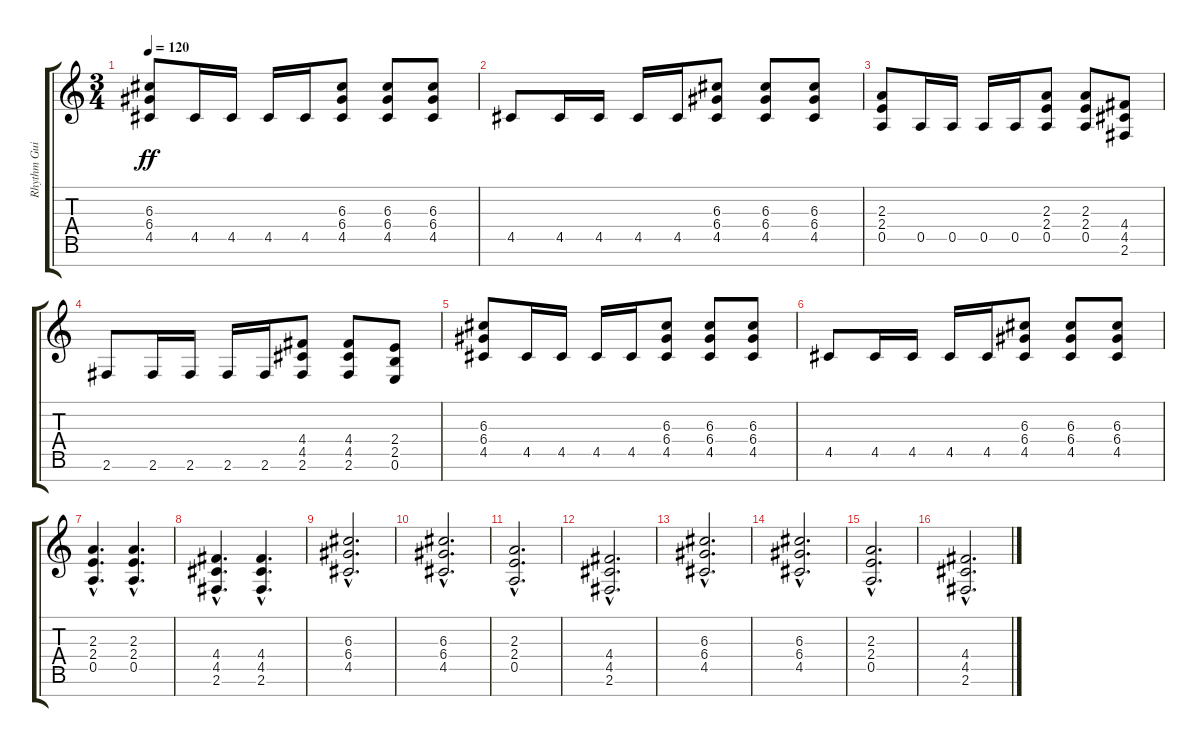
\track ("Rhythm Guitar I" "Rhythm Gui") {instrument overdrivenguitar}
\staff {score tabs}
\tuning (E4 B3 G3 D3 A2 E2 B1) {hide}
\ts (3 4)
\tempo 120
\clef g2
\ks c
(6.3 6.4 4.5).8{dy ff} 4.5.16 4.5.16 4.5.16 4.5.16 (6.3 6.4 4.5).8 (6.3 6.4 4.5).8 (6.3 6.4 4.5).8 |
4.5.8 4.5.16 4.5.16 4.5.16 4.5.16 (6.3 6.4 4.5).8 (6.3 6.4 4.5).8 (6.3 6.4 4.5).8 |
(2.3 2.4 0.5).8 0.5.16 0.5.16 0.5.16 0.5.16 (2.3 2.4 0.5).8 (2.3 2.4 0.5).8 (4.4 4.5 2.6).8 |
2.6.8 2.6.16 2.6.16 2.6.16 2.6.16 (4.4 4.5 2.6).8 (4.4 4.5 2.6).8 (2.4 2.5 0.6).8 |
(6.3 6.4 4.5).8 4.5.16 4.5.16 4.5.16 4.5.16 (6.3 6.4 4.5).8 (6.3 6.4 4.5).8 (6.3 6.4 4.5).8 |
4.5.8 4.5.16 4.5.16 4.5.16 4.5.16 (6.3 6.4 4.5).8 (6.3 6.4 4.5).8 (6.3 6.4 4.5).8 |
(2.3{hac} 2.4{hac} 0.5{hac}).4{d} (2.3{hac} 2.4{hac} 0.5{hac}).4{d} |
(4.4{hac} 4.5{hac} 2.6{hac}).4{d} (4.4{hac} 4.5{hac} 2.6{hac}).4{d} |
(6.3{hac} 6.4{hac} 4.5{hac}).2{d} |
(6.3{hac} 6.4{hac} 4.5{hac}).2{d} |
(2.3{hac} 2.4{hac} 0.5{hac}).2{d} |
(4.4{hac} 4.5{hac} 2.6{hac}).2{d} |
(6.3{hac} 6.4{hac} 4.5{hac}).2{d} |
(6.3{hac} 6.4{hac} 4.5{hac}).2{d} |
(2.3{hac} 2.4{hac} 0.5{hac}).2{d} |
(4.4{hac} 4.5{hac} 2.6{hac}).2{d}
